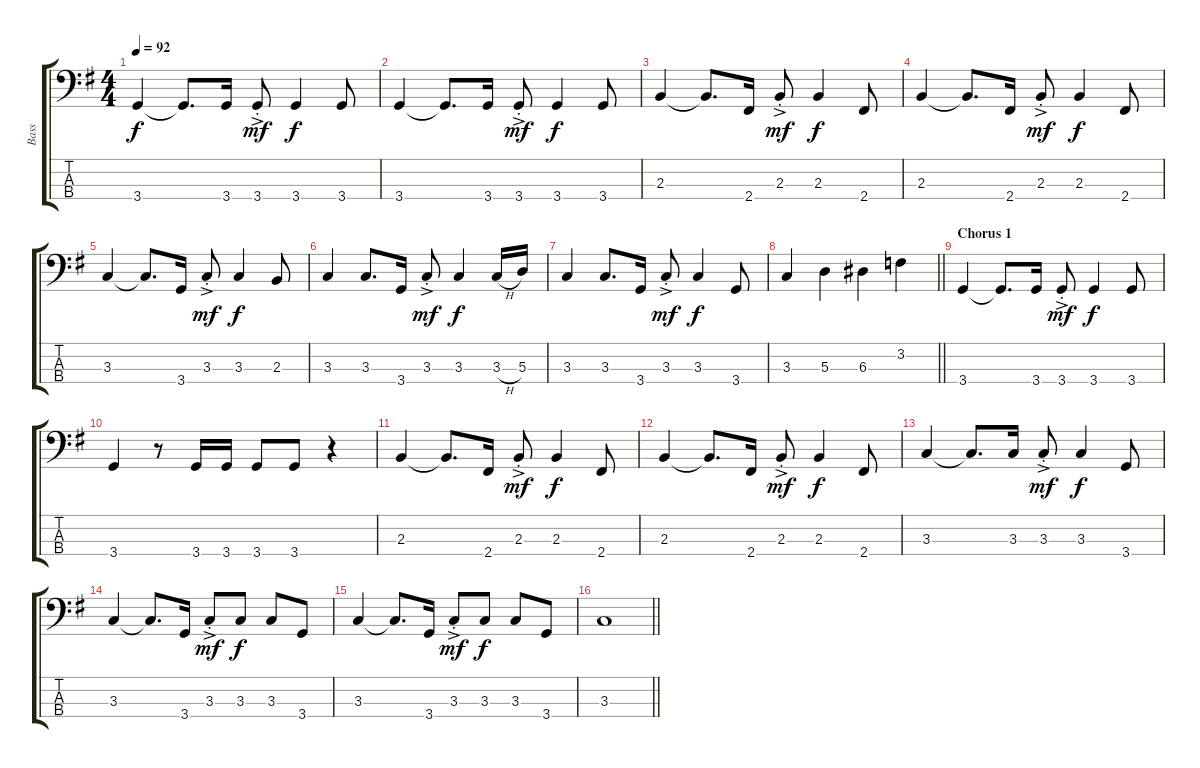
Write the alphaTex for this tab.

\track ("Bass" "Bass") {instrument electricbassfinger}
\staff {score tabs}
\tuning (G2 D2 A1 E1) {hide}
\ts (4 4)
\tempo 92
\clef f4
\ks g
3.4.4{dy f} 3.4{t}.8{d} 3.4.16 3.4{ac st}.8{dy mf} 3.4.4{dy f} 3.4.8 |
3.4.4 3.4{t}.8{d} 3.4.16 3.4{ac st}.8{dy mf} 3.4.4{dy f} 3.4.8 |
2.3.4 2.3{t}.8{d} 2.4.16 2.3{ac st}.8{dy mf} 2.3.4{dy f} 2.4.8 |
2.3.4 2.3{t}.8{d} 2.4.16 2.3{ac st}.8{dy mf} 2.3.4{dy f} 2.4.8 |
3.3.4 3.3{t}.8{d} 3.4.16 3.3{ac st}.8{dy mf} 3.3.4{dy f} 2.3.8 |
3.3.4 3.3.8{d} 3.4.16 3.3{ac st}.8{dy mf} 3.3.4{dy f} 3.3{h}.16 5.3.16 |
3.3.4 3.3.8{d} 3.4.16 3.3{ac st}.8{dy mf} 3.3.4{dy f} 3.4.8 |
\barLineRight lightlight
3.3.4 5.3.4 6.3.4 3.2.4 |
\section ("" "Chorus 1")
3.4.4 3.4{t}.8{d} 3.4.16 3.4{ac st}.8{dy mf} 3.4.4{dy f} 3.4.8 |
3.4.4 r.8 3.4.16 3.4.16 3.4.8 3.4.8 r.4 |
2.3.4 2.3{t}.8{d} 2.4.16 2.3{ac st}.8{dy mf} 2.3.4{dy f} 2.4.8 |
2.3.4 2.3{t}.8{d} 2.4.16 2.3{ac st}.8{dy mf} 2.3.4{dy f} 2.4.8 |
3.3.4 3.3{t}.8{d} 3.3.16 3.3{ac st}.8{dy mf} 3.3.4{dy f} 3.4.8 |
3.3.4 3.3{t}.8{d} 3.4.16 3.3{ac st}.8{dy mf} 3.3.8{dy f} 3.3.8 3.4.8 |
3.3.4 3.3{t}.8{d} 3.4.16 3.3{ac st}.8{dy mf} 3.3.8{dy f} 3.3.8 3.4.8 |
\barLineRight lightlight
3.3.1
